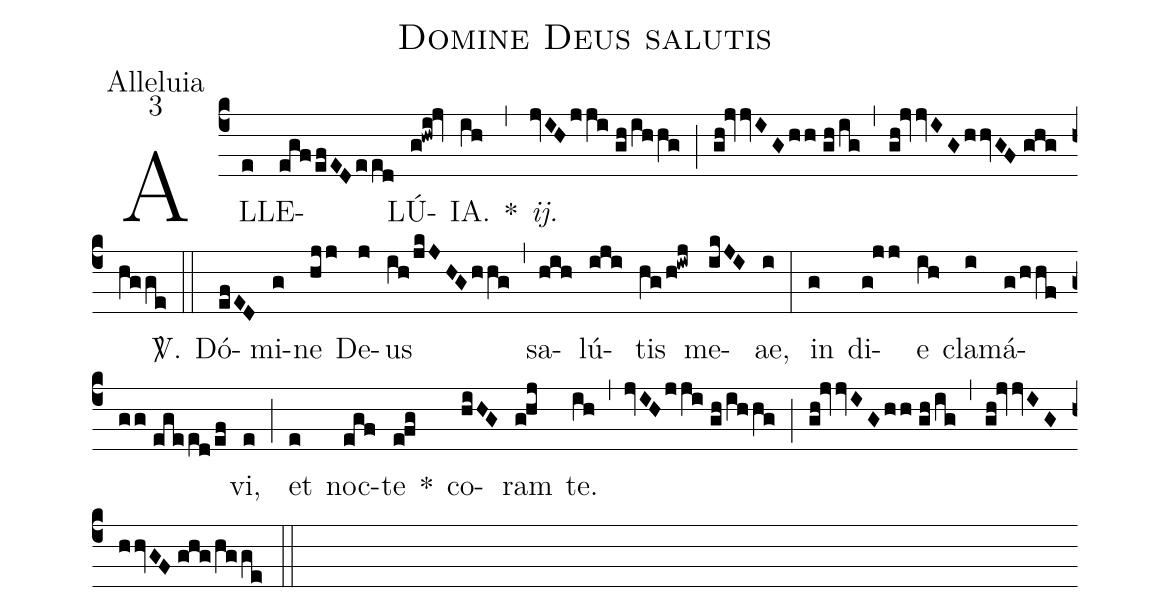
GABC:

name:Domine Deus salutis;
office-part:Alleluia;
mode:3;
%%
(c4) AL(e)LE(egf/efED/eed)LÚ(g!hwi!jv)IA.(ih) *(,) <i>ij.</i>(jvIH/jji//gh/ihhg) (;) (gh!jvvIG/hh//gh/ig) (,) (gh!jvvIG/hhvGF//ghg/hgge) <sp>V/</sp>.(::) Dó(efED)mi(g)ne(hjj) De(j)us(ih/jkJHG/hhg) (,) sa(hih)lú(iji)tis(hg/h!iwj) me(ikJI)ae,(i) (:) in(g) di(g!jj)e(ih) cla(i)má(g/hhf/gg//egeed/ef)vi,(e) (;) et(e) noc(egf)te(e!fg) *() co(hiHG)ram(g!hj) te.(ih) (,) (jvIH/jji//gh/ihhg) (;) (gh!jvvIG/hh//gh/ig) (,) (gh!jvvIG/hhvGF//ghg/hgge) (::)
